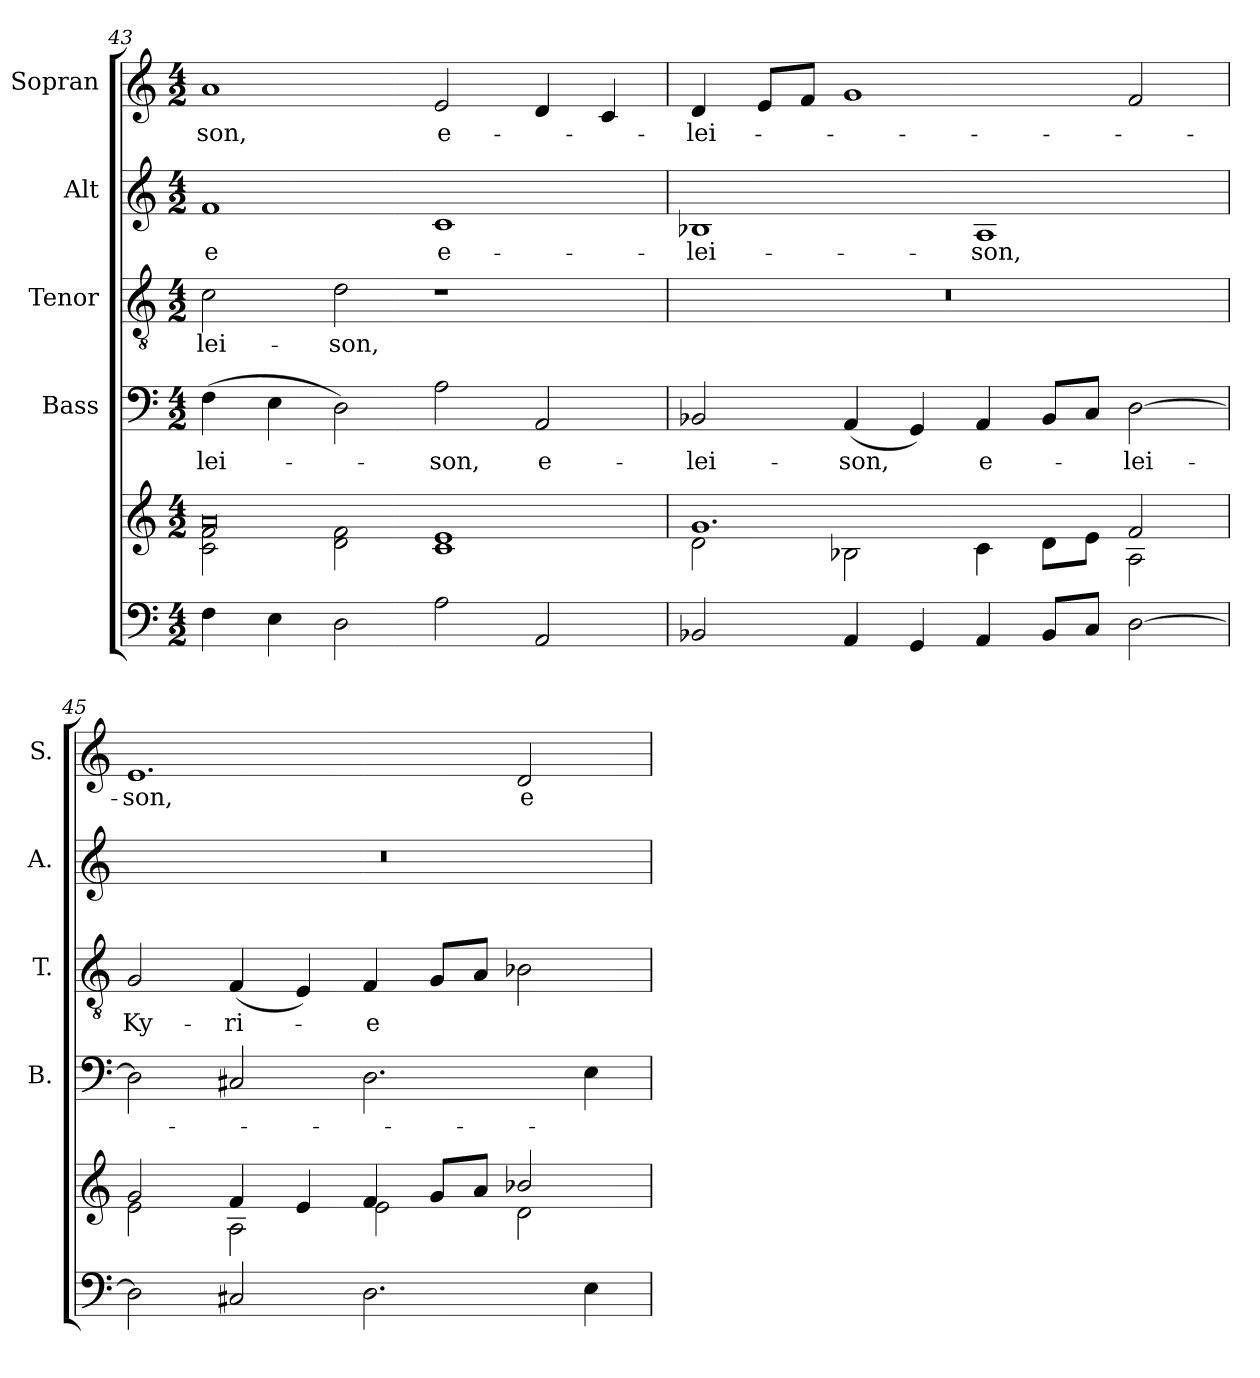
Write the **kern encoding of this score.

**kern	**kern	**kern	**text	**kern	**text	**kern	**text	**kern	**text
*part5	*part5	*part4	*part4	*part3	*part3	*part2	*part2	*part1	*part1
*staff6	*staff5	*staff4	*staff4	*staff3	*staff3	*staff2	*staff2	*staff1	*staff1
*	*	*I"Bass	*	*I"Tenor	*	*I"Alt	*	*I"Sopran	*
*	*	*I'B.	*	*I'T.	*	*I'A.	*	*I'S.	*
*clefF4	*clefG2	*clefF4	*	*clefGv2	*	*clefG2	*	*clefG2	*
*k[]	*k[]	*k[]	*	*k[]	*	*k[]	*	*k[]	*
*C:	*C:	*C:	*	*C:	*	*C:	*	*C:	*
*M4/2	*M4/2	*M4/2	*	*M4/2	*	*M4/2	*	*M4/2	*
=43	=43	=43	=43	=43	=43	=43	=43	=43	=43
*	*^	*	*	*	*	*	*	*	*
!	!	!	!	!LO:LY:b	!	!LO:LY:b	!	!LO:LY:b	!	!LO:LY:b
4F\	0a	2c\ 2f\	(>4F\	-lei-	2c\	-lei-	1f	-e	1a	-son,
4E\	.	.	4E\	.	.	.	.	.	.	.
!	!	!	!	!	!	!LO:LY:b	!	!	!	!
2D\	.	2d\ 2f\	2D\)	.	2d\	-son,	.	.	.	.
!	!	!	!	!LO:LY:b	!	!	!	!LO:LY:b	!	!LO:LY:b
2A\	.	1c 1e	2A\	-son,	1r	.	1c	e-	2e/	e-
!	!	!	!	!LO:LY:b	!	!	!	!	!	!
2AA/	.	.	2AA/	e-	.	.	.	.	4d/	.
.	.	.	.	.	.	.	.	.	4c/	.
!!LO:PB:g=z
=44	=44	=44	=44	=44	=44	=44	=44	=44	=44	=44
!	!	!	!	!LO:LY:b	!	!	!	!LO:LY:b	!	!LO:LY:b
2BB-X/	1.g	2d\	2BB-X/	-lei-	0r	.	1B-X	-lei-	4d/	-lei-
.	.	.	.	.	.	.	.	.	8e/L	.
.	.	.	.	.	.	.	.	.	8f/J	.
!	!	!	!	!LO:LY:b	!	!	!	!	!	!
4AA/	.	2B-X\	(<4AA/	-son,	.	.	.	.	1g	.
4GG/	.	.	4GG/)	.	.	.	.	.	.	.
!	!	!	!	!LO:LY:b	!	!	!	!LO:LY:b	!	!
4AA/	.	4c\	4AA/	e-	.	.	1A	-son,	.	.
8BB-/L	.	8d\L	8BB-/L	.	.	.	.	.	.	.
8C/J	.	8e\J	8C/J	.	.	.	.	.	.	.
!	!	!	!	!LO:LY:b	!	!	!	!	!	!
[2D\	2f/	2A\	[2D\	-lei-	.	.	.	.	2f/	.
=45	=45	=45	=45	=45	=45	=45	=45	=45	=45	=45
!	!	!	!	!	!	!LO:LY:b	!	!	!	!LO:LY:b
2D\]	2g/	2e\	2D\]	.	2G/	Ky-	0r	.	1.e	-son,
!	!	!	!	!	!	!LO:LY:b	!	!	!	!
2C#X/	4f/	2A\	2C#X/	.	(<4F/	-ri-	.	.	.	.
.	4e/	.	.	.	4E/)	.	.	.	.	.
!	!	!	!	!	!	!LO:LY:b	!	!	!	!
2.D\	4f/	2e\	2.D\	.	4F/	-e	.	.	.	.
.	8g/L	.	.	.	8G/L	.	.	.	.	.
.	8a/J	.	.	.	8A/J	.	.	.	.	.
!	!	!	!	!	!	!	!	!	!	!LO:LY:b
.	2b-X/	2d\	.	.	2B-X\	.	.	.	2d/	e-
4E\	.	.	4E\	.	.	.	.	.	.	.
*	*v	*v	*	*	*	*	*	*	*	*
=	=	=	=	=	=	=	=	=	=
*-	*-	*-	*-	*-	*-	*-	*-	*-	*-
